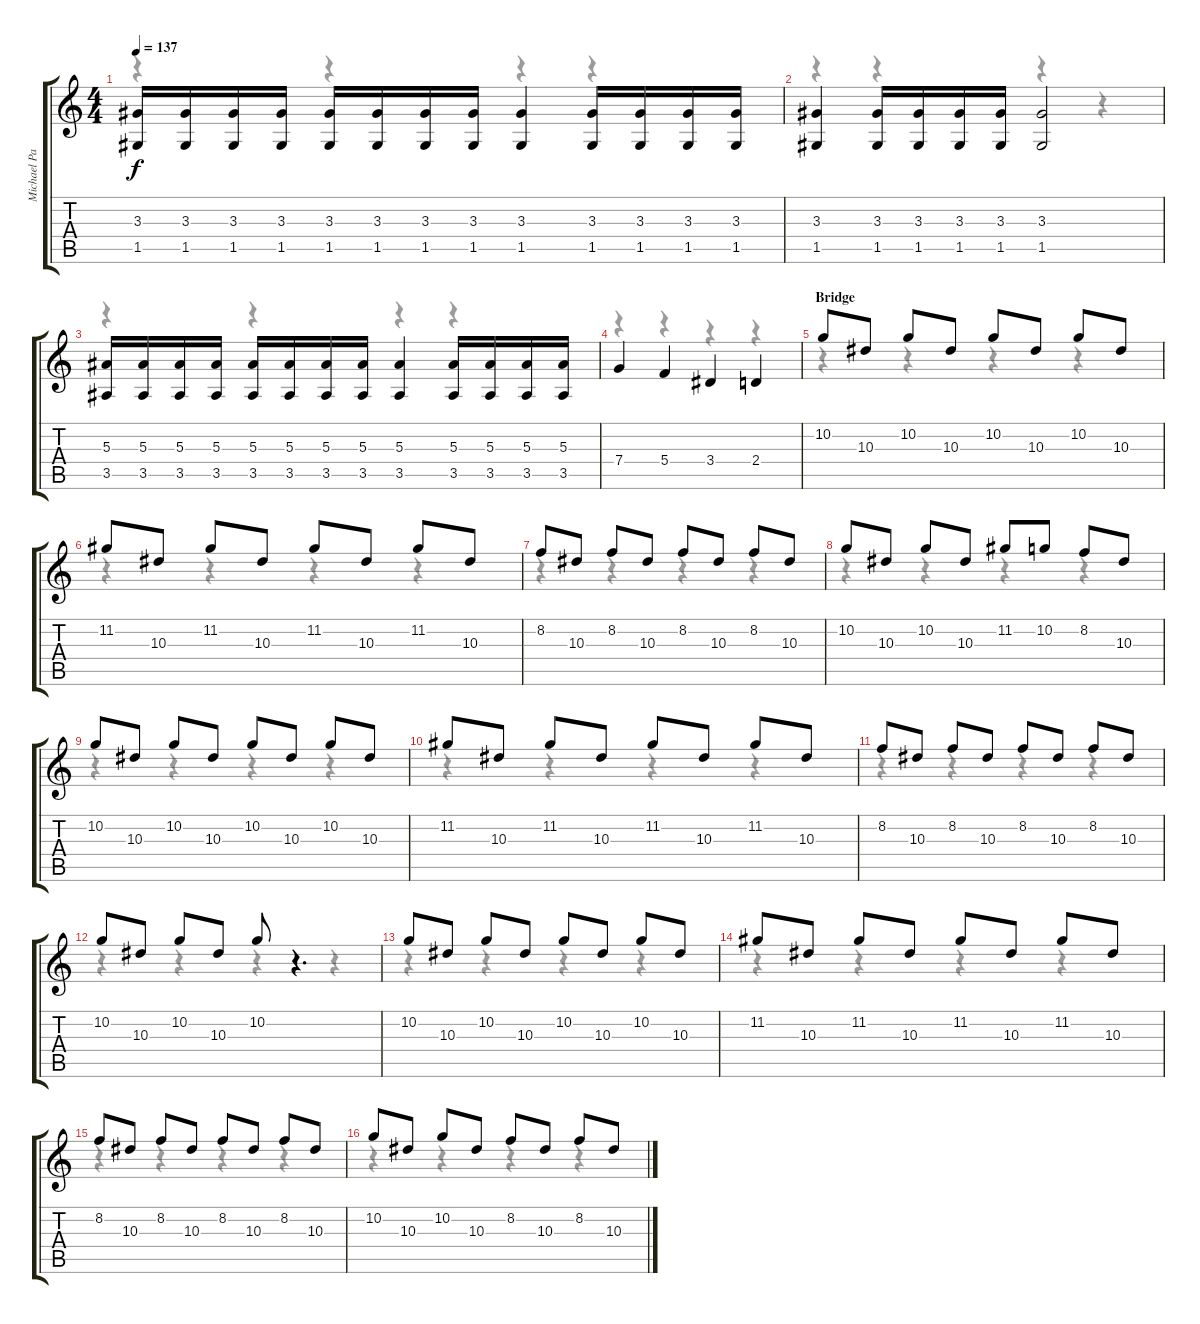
\track ("Michael Padge (Rhythm Guitar) " "Michael Pa") {instrument distortionguitar}
\staff {score tabs}
\tuning (D4 A3 F3 C3 G2 C2) {hide}
\voice
\ts (4 4)
\tempo 137
\clef g2
\ks c
(3.3 1.5).16{dy f} (3.3 1.5).16 (3.3 1.5).16 (3.3 1.5).16 (3.3 1.5).16 (3.3 1.5).16 (3.3 1.5).16 (3.3 1.5).16 (3.3 1.5).4 (3.3 1.5).16 (3.3 1.5).16 (3.3 1.5).16 (3.3 1.5).16 |
(3.3 1.5).4 (3.3 1.5).16 (3.3 1.5).16 (3.3 1.5).16 (3.3 1.5).16 (3.3 1.5).2 |
(5.3 3.5).16 (5.3 3.5).16 (5.3 3.5).16 (5.3 3.5).16 (5.3 3.5).16 (5.3 3.5).16 (5.3 3.5).16 (5.3 3.5).16 (5.3 3.5).4 (5.3 3.5).16 (5.3 3.5).16 (5.3 3.5).16 (5.3 3.5).16 |
7.4.4 5.4.4 3.4.4 2.4.4 |
\section ("" "Bridge")
10.2.8 10.3.8 10.2.8 10.3.8 10.2.8 10.3.8 10.2.8 10.3.8 |
11.2.8 10.3.8 11.2.8 10.3.8 11.2.8 10.3.8 11.2.8 10.3.8 |
8.2.8 10.3.8 8.2.8 10.3.8 8.2.8 10.3.8 8.2.8 10.3.8 |
10.2.8 10.3.8 10.2.8 10.3.8 11.2.8 10.2.8 8.2.8 10.3.8 |
10.2.8 10.3.8 10.2.8 10.3.8 10.2.8 10.3.8 10.2.8 10.3.8 |
11.2.8 10.3.8 11.2.8 10.3.8 11.2.8 10.3.8 11.2.8 10.3.8 |
8.2.8 10.3.8 8.2.8 10.3.8 8.2.8 10.3.8 8.2.8 10.3.8 |
10.2.8 10.3.8 10.2.8 10.3.8 10.2.8 r.4{d} |
10.2.8 10.3.8 10.2.8 10.3.8 10.2.8 10.3.8 10.2.8 10.3.8 |
11.2.8 10.3.8 11.2.8 10.3.8 11.2.8 10.3.8 11.2.8 10.3.8 |
8.2.8 10.3.8 8.2.8 10.3.8 8.2.8 10.3.8 8.2.8 10.3.8 |
10.2.8 10.3.8 10.2.8 10.3.8 8.2.8 10.3.8 8.2.8 10.3.8
\voice
\clef g2
\ottava regular
\simile none
\ks c
r.4{dy f} r.4 r.4 r.4 |
r.4 r.4 r.4 r.4 |
r.4 r.4 r.4 r.4 |
r.4 r.4 r.4 r.4 |
r.4 r.4 r.4 r.4 |
r.4 r.4 r.4 r.4 |
r.4 r.4 r.4 r.4 |
r.4 r.4 r.4 r.4 |
r.4 r.4 r.4 r.4 |
r.4 r.4 r.4 r.4 |
r.4 r.4 r.4 r.4 |
r.4 r.4 r.4 r.4 |
r.4 r.4 r.4 r.4 |
r.4 r.4 r.4 r.4 |
r.4 r.4 r.4 r.4 |
r.4 r.4 r.4 r.4
